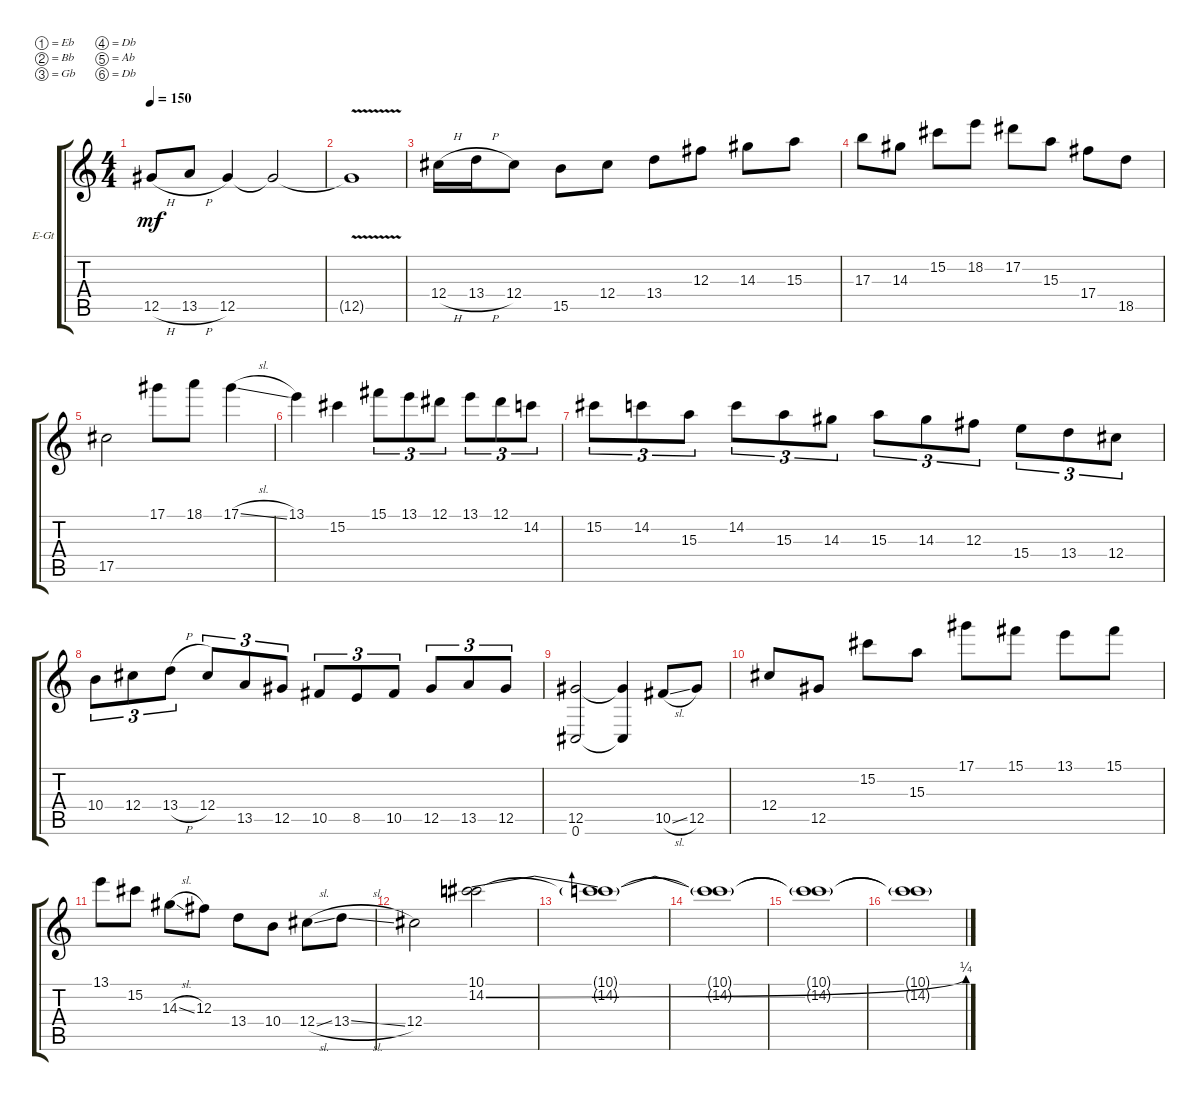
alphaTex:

\bracketExtendMode groupsimilarinstruments
\firstSystemTrackNameOrientation horizontal
\otherSystemsTrackNameOrientation horizontal
\track ("Solo Guitar 1" "E-Gt") {instrument distortionguitar}
\staff {score tabs}
\tuning (Eb4 Bb3 Gb3 Db3 Ab2 Db2)
\ts (4 4)
\tempo 150
\clef g2
\ks c
12.5{h}.8{dy mf} 13.5{h}.8 12.5.4 12.5{t}.2 |
12.5{v t}.1 |
12.4{h}.16 13.4{h}.16 12.4.8 15.5.8 12.4.8 13.4.8 12.3.8 14.3.8 15.3.8 |
17.3.8 14.3.8 15.2.8 18.2.8 17.2.8 15.3.8 17.4.8 18.5.8 |
17.5.2 17.1.8 18.1.8 17.1{sl}.4 |
13.1.4 15.2.4 15.1.8{tu (3 2)} 13.1.8{tu (3 2)} 12.1.8{tu (3 2)} 13.1.8{tu (3 2)} 12.1.8{tu (3 2)} 14.2.8{tu (3 2)} |
15.2.8{tu (3 2)} 14.2.8{tu (3 2)} 15.3.8{tu (3 2)} 14.2.8{tu (3 2)} 15.3.8{tu (3 2)} 14.3.8{tu (3 2)} 15.3.8{tu (3 2)} 14.3.8{tu (3 2)} 12.3.8{tu (3 2)} 15.4.8{tu (3 2)} 13.4.8{tu (3 2)} 12.4.8{tu (3 2)} |
10.4.8{tu (3 2)} 12.4.8{tu (3 2)} 13.4{h}.8{tu (3 2)} 12.4.8{tu (3 2)} 13.5.8{tu (3 2)} 12.5.8{tu (3 2)} 10.5.8{tu (3 2)} 8.5.8{tu (3 2)} 10.5.8{tu (3 2)} 12.5.8{tu (3 2)} 13.5.8{tu (3 2)} 12.5.8{tu (3 2)} |
(12.5 0.6).2 (12.5{t} 0.6{t}).4 10.5{sl}.8 12.5.8 |
12.4.8 12.5.8 15.2.8 15.3.8 17.1.8 15.1.8 13.1.8 15.1.8 |
13.1.8 15.2.8 14.3{sl}.8 12.3.8 13.4.8 10.4.8 12.4{sl}.8 13.4{sl}.8 |
12.4.2 (10.1 14.2{be (bend 0 0 15 1)}).2 |
(14.2{t} 10.1{t}).1 |
(10.1{t} 14.2{t}).1 |
(14.2{t} 10.1{t}).1 |
(10.1{t} 14.2{t}).1
